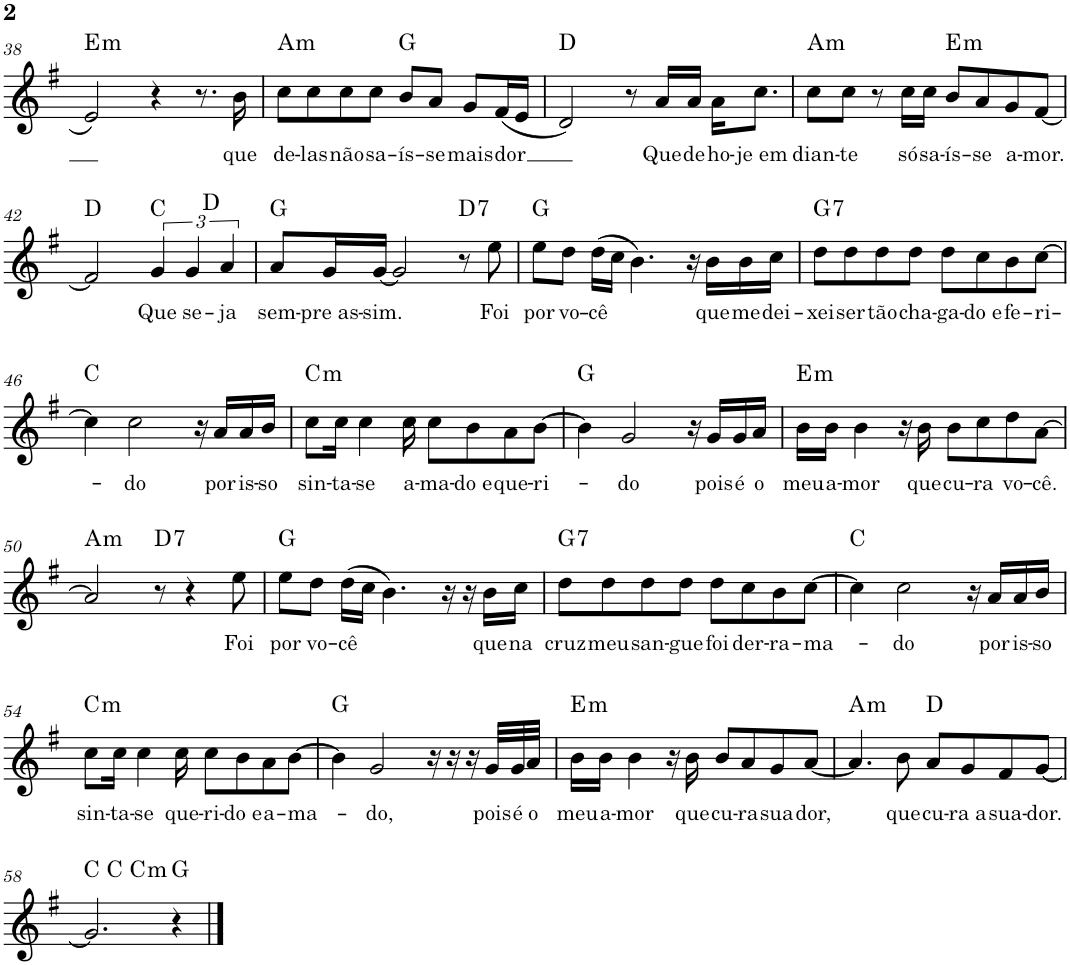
**kern	**text	**harte
*part1	*part1	*part1
*staff1	*staff1	*
*I"Voz	*	*
*I'Vo.	*	*
!!LO:PB:g=z
*clefG2	*	*
*k[f#]	*	*
*M4/4	*	*
=38	=38	=38
!	!	!LO:H:kt=m
2e/	.	E:min
4r	.	.
8.r	.	.
!	!LO:LY:b	!
16b\	que	.
=39	=39	=39
!	!LO:LY:b	!LO:H:kt=m
8cc\L	de-	A:min
!	!LO:LY:b	!
8cc\	-las	.
!	!LO:LY:b	!
8cc\	não	.
!	!LO:LY:b	!
8cc\J	sa-	.
!	!LO:LY:b	!
8b/L	-ís-	G:maj
!	!LO:LY:b	!
8a/J	-se	.
!	!LO:LY:b	!
8g/L	mais	.
!	!LO:LY:b	!
(16f#/L	dor	.
16e/JJ	.	.
=40	=40	=40
2d/)	.	D:maj
8r	.	.
!	!LO:LY:b	!
16a/LL	Que	.
!	!LO:LY:b	!
16a/JJ	de	.
!	!LO:LY:b	!
16a\KL	ho-	.
!	!LO:LY:b	!
8.cc\J	-je em	.
=41	=41	=41
!	!LO:LY:b	!LO:H:kt=m
8cc\L	dian-	A:min
!	!LO:LY:b	!
8cc\J	-te	.
8r	.	.
!	!LO:LY:b	!
16cc\LL	só	.
!	!LO:LY:b	!
16cc\JJ	sa-	.
!	!LO:LY:b	!LO:H:kt=m
8b/L	-ís-	E:min
!	!LO:LY:b	!
8a/	-se	.
!	!LO:LY:b	!
8g/	a-	.
!	!LO:LY:b	!
[8f#/J	-mor.	.
!!LO:LB:g=z
=42	=42	=42
*^	*	*
2f#/]	2.ryy	.	D:maj
!	!	!LO:LY:b	!
6g/	.	Que	C:maj
!	!	!LO:LY:b	!
6g/	.	se-	.
.	4ryy	.	D:maj
!	!	!LO:LY:b	!
6a/	.	-ja	.
=43	=43	=43	=43
!	!	!LO:LY:b	!
*v	*v	*	*
8a/L	sem-	G:maj
!	!LO:LY:b	!
16g/L	-pre as-	.
!	!LO:LY:b	!
[16g/JJ	-sim.	.
2g/]	.	.
!	!	!LO:H:kt=7
8r	.	D:7
!	!LO:LY:b	!
8ee\	Foi	.
=44	=44	=44
!	!LO:LY:b	!
8ee\L	por	G:maj
!	!LO:LY:b	!
8dd\J	vo-	.
!	!LO:LY:b	!
(16dd\LL	-cê	.
16cc\JJ	.	.
4.b\)	.	.
16r	.	.
!	!LO:LY:b	!
16b\LL	que	.
!	!LO:LY:b	!
16b\	me	.
!	!LO:LY:b	!
16cc\JJ	dei-	.
=45	=45	=45
!	!LO:LY:b	!LO:H:kt=7
8dd\L	-xei	G:7
!	!LO:LY:b	!
8dd\	ser	.
!	!LO:LY:b	!
8dd\	tão	.
!	!LO:LY:b	!
8dd\J	cha-	.
!	!LO:LY:b	!
8dd\L	-ga-	.
!	!LO:LY:b	!
8cc\	-do e	.
!	!LO:LY:b	!
8b\	fe-	.
!	!LO:LY:b	!
[8cc\J	-ri-	.
!!LO:LB:g=z
=46	=46	=46
4cc\]	.	C:maj
!	!LO:LY:b	!
2cc\	-do	.
16r	.	.
!	!LO:LY:b	!
16a/LL	por	.
!	!LO:LY:b	!
16a/	is-	.
!	!LO:LY:b	!
16b/JJ	-so	.
=47	=47	=47
!	!LO:LY:b	!LO:H:kt=m
8cc\L	sin-	C:min
!	!LO:LY:b	!
16cc\Jk	-ta-	.
!	!LO:LY:b	!
4cc\	-se	.
!	!LO:LY:b	!
16cc\	a-	.
!	!LO:LY:b	!
8cc\L	-ma-	.
!	!LO:LY:b	!
8b\	-do e	.
!	!LO:LY:b	!
8a\	que-	.
!	!LO:LY:b	!
[8b\J	-ri-	.
=48	=48	=48
4b\]	.	G:maj
!	!LO:LY:b	!
2g/	-do	.
16r	.	.
!	!LO:LY:b	!
16g/LL	pois	.
!	!LO:LY:b	!
16g/	é	.
!	!LO:LY:b	!
16a/JJ	o	.
=49	=49	=49
!	!LO:LY:b	!LO:H:kt=m
16b\LL	meu	E:min
!	!LO:LY:b	!
16b\JJ	a-	.
!	!LO:LY:b	!
4b\	-mor	.
16r	.	.
!	!LO:LY:b	!
16b\	que	.
!	!LO:LY:b	!
8b\L	cu-	.
!	!LO:LY:b	!
8cc\	-ra	.
!	!LO:LY:b	!
8dd\	vo-	.
!	!LO:LY:b	!
[8a\J	-cê.	.
!!LO:LB:g=z
=50	=50	=50
!	!	!LO:H:kt=m
2a/]	.	A:min
!	!	!LO:H:kt=7
8r	.	D:7
4r	.	.
!	!LO:LY:b	!
8ee\	Foi	.
=51	=51	=51
!	!LO:LY:b	!
8ee\L	por	G:maj
!	!LO:LY:b	!
8dd\J	vo-	.
!	!LO:LY:b	!
(16dd\LL	-cê	.
16cc\JJ	.	.
4.b\)	.	.
16r	.	.
16r	.	.
!	!LO:LY:b	!
16b\LL	que	.
!	!LO:LY:b	!
16cc\JJ	na	.
=52	=52	=52
!	!LO:LY:b	!LO:H:kt=7
8dd\L	cruz	G:7
!	!LO:LY:b	!
8dd\	meu	.
!	!LO:LY:b	!
8dd\	san-	.
!	!LO:LY:b	!
8dd\J	-gue	.
!	!LO:LY:b	!
8dd\L	foi	.
!	!LO:LY:b	!
8cc\	der-	.
!	!LO:LY:b	!
8b\	-ra-	.
!	!LO:LY:b	!
[8cc\J	-ma-	.
=53	=53	=53
4cc\]	.	C:maj
!	!LO:LY:b	!
2cc\	-do	.
16r	.	.
!	!LO:LY:b	!
16a/LL	por	.
!	!LO:LY:b	!
16a/	is-	.
!	!LO:LY:b	!
16b/JJ	-so	.
!!LO:LB:g=z
=54	=54	=54
!	!LO:LY:b	!LO:H:kt=m
8cc\L	sin-	C:min
!	!LO:LY:b	!
16cc\Jk	-ta-	.
!	!LO:LY:b	!
4cc\	-se	.
!	!LO:LY:b	!
16cc\	que-	.
!	!LO:LY:b	!
8cc\L	-ri-	.
!	!LO:LY:b	!
8b\	-do e	.
!	!LO:LY:b	!
8a\	a-	.
!	!LO:LY:b	!
[8b\J	-ma-	.
=55	=55	=55
4b\]	.	G:maj
!	!LO:LY:b	!
2g/	-do,	.
16r	.	.
16r	.	.
16r	.	.
!	!LO:LY:b	!
32g/LLL	pois	.
!	!LO:LY:b	!
32g/	é	.
!	!LO:LY:b	!
32a/JJJ	o	.
=56	=56	=56
!	!LO:LY:b	!LO:H:kt=m
16b\LL	meu	E:min
!	!LO:LY:b	!
16b\JJ	a-	.
!	!LO:LY:b	!
4b\	-mor	.
16r	.	.
!	!LO:LY:b	!
16b\	que	.
!	!LO:LY:b	!
8b/L	cu-	.
!	!LO:LY:b	!
8a/	-ra	.
!	!LO:LY:b	!
8g/	sua	.
!	!LO:LY:b	!
[8a/J	dor,	.
=57	=57	=57
!	!	!LO:H:kt=m
4.a/]	.	A:min
!	!LO:LY:b	!
8b\	que	.
!	!LO:LY:b	!
8a/L	cu-	D:maj
!	!LO:LY:b	!
8g/	-ra a	.
!	!LO:LY:b	!
8f#/	sua-	.
!	!LO:LY:b	!
[8g/J	-dor.	.
!!LO:LB:g=z
=58	=58	=58
*^	*	*
*	*^	*	*
2.g/]	4ryy	2ryy	.	C:maj
.	2.ryy	.	.	C:maj
!	!	!	!	!LO:H:kt=m
.	.	2ryy	.	C:min
4r	.	.	.	G:maj
*v	*v	*v	*	*
==	==	==
*-	*-	*-
